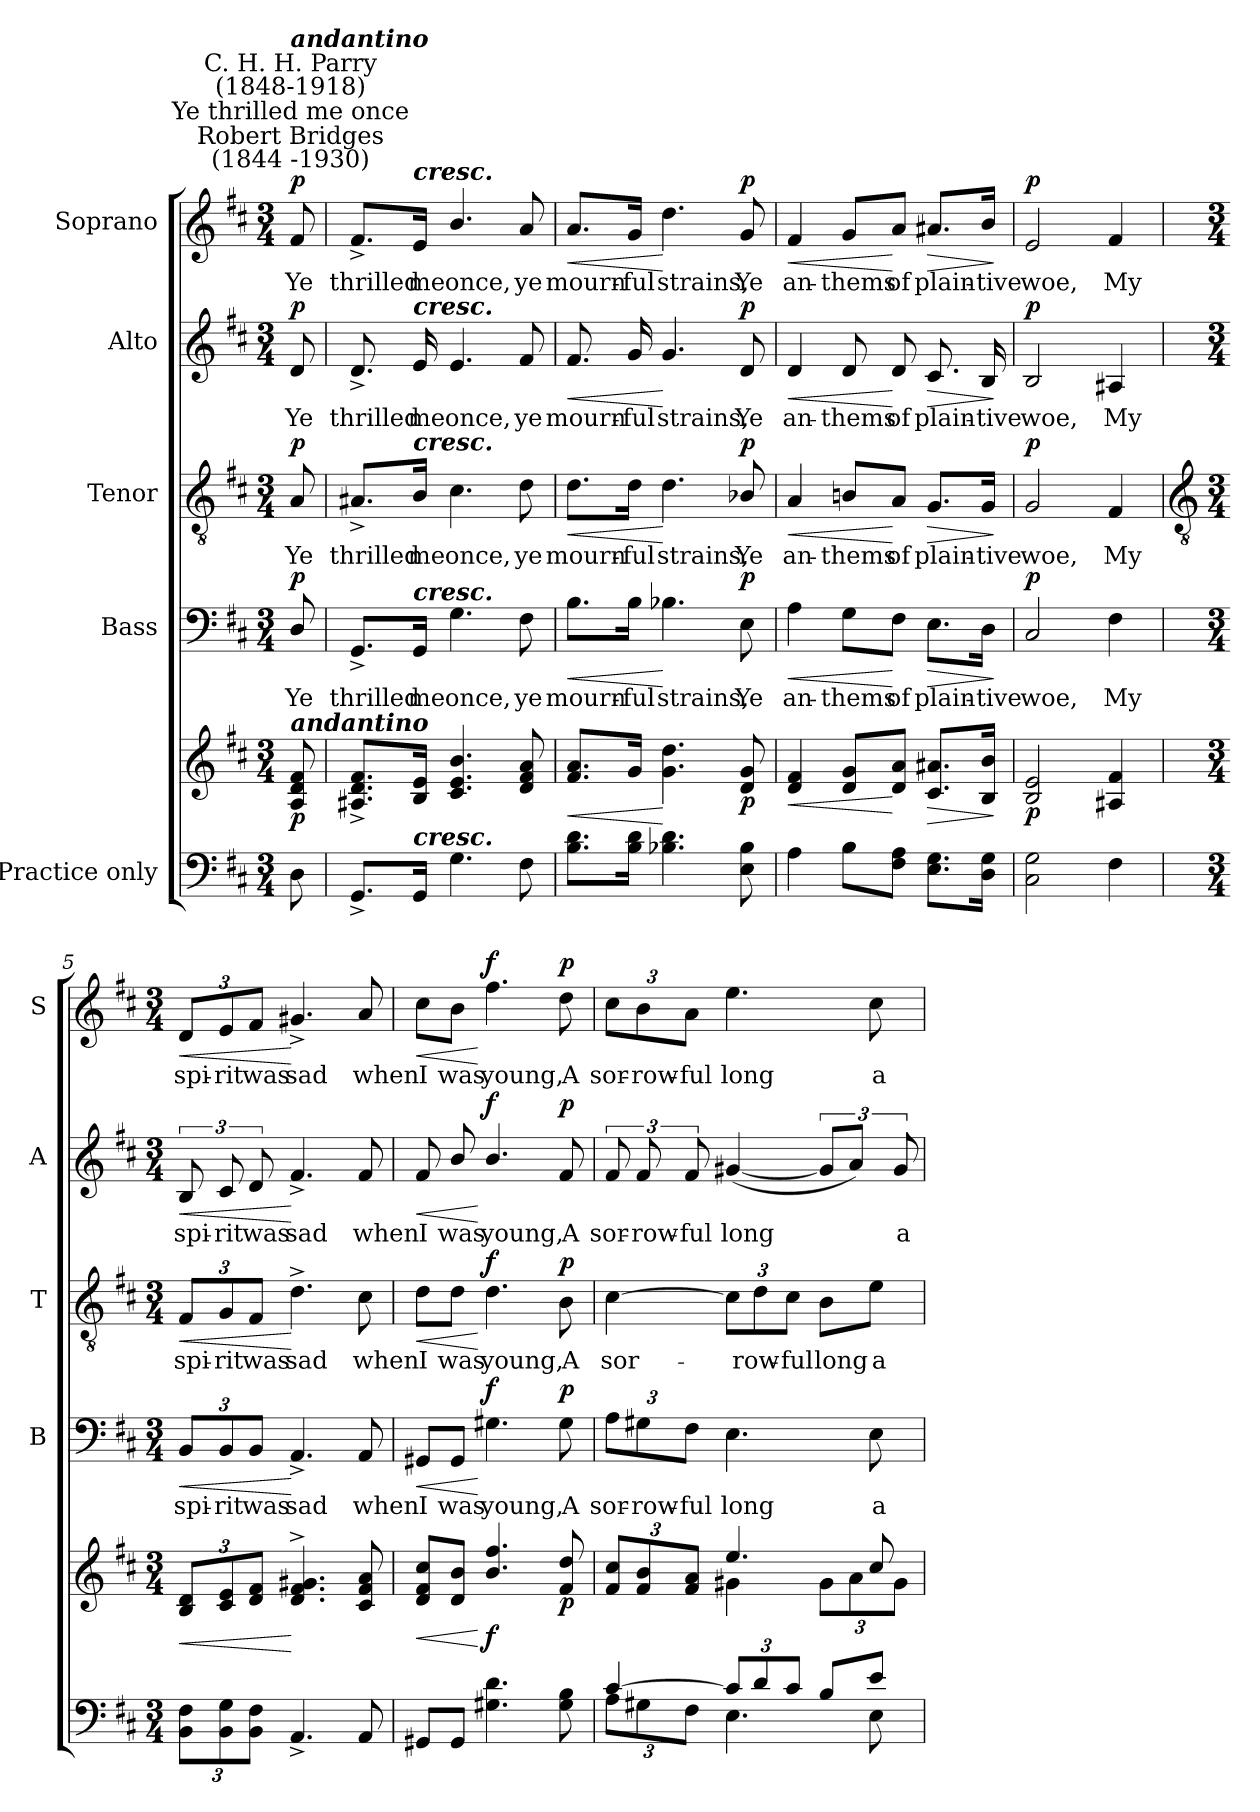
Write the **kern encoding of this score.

**kern	**kern	**dynam	**kern	**text	**dynam	**kern	**text	**dynam	**kern	**text	**dynam	**kern	**text	**dynam
*part5	*part5	*part5	*part4	*part4	*part4	*part3	*part3	*part3	*part2	*part2	*part2	*part1	*part1	*part1
*staff6	*staff5	*staff5/6	*staff4	*staff4	*staff4	*staff3	*staff3	*staff3	*staff2	*staff2	*staff2	*staff1	*staff1	*staff1
*I"Practice only	*	*	*I"Bass	*	*	*I"Tenor	*	*	*I"Alto	*	*	*I"Soprano	*	*
*	*	*	*I'B	*	*	*I'T	*	*	*I'A	*	*	*I'S	*	*
*clefF4	*clefG2	*	*clefF4	*	*	*clefGv2	*	*	*clefG2	*	*	*clefG2	*	*
*k[f#c#]	*k[f#c#]	*	*k[f#c#]	*	*	*k[f#c#]	*	*	*k[f#c#]	*	*	*k[f#c#]	*	*
*D:	*D:	*	*D:	*	*	*D:	*	*	*D:	*	*	*D:	*	*
*M3/4	*M3/4	*	*M3/4	*	*	*M3/4	*	*	*M3/4	*	*	*M3/4	*	*
=	=	=	=	=	=	=	=	=	=	=	=	=	=	=
!	!	!	!	!	!	!	!	!	!	!	!	!LO:TX:a:cj:t=Robert Bridges\n(1844 -1930)	!	!
!	!	!	!	!	!	!	!	!	!	!	!	!LO:TX:a:cj:t=Ye thrilled me once	!	!
!	!	!	!	!	!	!	!	!	!	!	!	!LO:TX:a:cj:t=C. H. H. Parry\n(1848-1918)	!	!
!	!	!	!	!	!	!	!	!	!	!	!	!LO:TX:a:Bi:t=andantino	!	!
!	!LO:TX:a:Bi:t=andantino	!	!	!	!	!	!	!	!	!	!	!	!	!
!	!	!LO:DY:b	!	!LO:LY:b	!LO:DY:b	!	!LO:LY:b	!LO:DY:b	!	!LO:LY:b	!LO:DY:b	!	!LO:LY:b	!LO:DY:b
8D	8A/ 8d/ 8f#/	p	8D/	Ye	p	8A	Ye	p	8d	Ye	p	8f#/	Ye	p
=1	=1	=1	=1	=1	=1	=1	=1	=1	=1	=1	=1	=1	=1	=1
!	!	!	!	!LO:LY:b	!	!	!LO:LY:b	!	!	!LO:LY:b	!	!	!LO:LY:b	!
8.GG^L	8.A#X^ 8.d^ 8.f#^L	.	8.GG^/L	thrilled	.	8.A#X^/L	thrilled	.	8.d^	thrilled	.	8.f#^/L	thrilled	.
!	!	!	!	!	!	!	!	!	!	!	!	!LO:TX:a:Bi:t=cresc.	!	!
!	!	!	!	!	!	!	!	!	!LO:TX:a:Bi:t=cresc.	!	!	!	!	!
!	!	!	!	!	!	!LO:TX:a:Bi:t=cresc.	!	!	!	!	!	!	!	!
!	!	!	!LO:TX:a:Bi:t=cresc.	!	!	!	!	!	!	!	!	!	!	!
!LO:TX:a:Bi:t=cresc.	!	!	!	!	!	!	!	!	!	!	!	!	!	!
!	!	!	!	!LO:LY:b	!	!	!LO:LY:b	!	!	!LO:LY:b	!	!	!LO:LY:b	!
16GGJ	16B 16eJ	.	16GG/Jk	me	.	16B/Jk	me	.	16e	me	.	16e/Jk	me	.
!	!	!	!	!LO:LY:b	!	!	!LO:LY:b	!	!	!LO:LY:b	!	!	!LO:LY:b	!
4.G	4.c#/ 4.e/ 4.b/	.	4.G	once,	.	4.c#	once,	.	4.e	once,	.	4.b/	once,	.
!	!	!	!	!LO:LY:b	!	!	!LO:LY:b	!	!	!LO:LY:b	!	!	!LO:LY:b	!
8F#	8d 8f# 8a	.	8F#	ye	.	8d	ye	.	8f#	ye	.	8a	ye	.
=2	=2	=2	=2	=2	=2	=2	=2	=2	=2	=2	=2	=2	=2	=2
!	!	!LO:HP:b	!	!LO:LY:b	!LO:HP:b	!	!LO:LY:b	!LO:HP:b	!	!LO:LY:b	!LO:HP:b	!	!LO:LY:b	!LO:HP:b
8.B 8.dL	8.f# 8.aL	<	8.B\L	mourn-	<	8.d\L	mourn-	<	8.f#	mourn-	<	8.a/L	mourn-	<
!	!	!	!	!LO:LY:b	!	!	!LO:LY:b	!	!	!LO:LY:b	!	!	!LO:LY:b	!
16B 16dJ	16gJ	.	16B\Jk	-ful	.	16d\Jk	-ful	.	16g	-ful	.	16g/Jk	-ful	.
!	!	!	!	!LO:LY:b	!	!	!LO:LY:b	!	!	!LO:LY:b	!	!	!LO:LY:b	!
4.B-X 4.d	4.g 4.dd	[	4.B-X	strains,	[	4.d	strains,	[	4.g	strains,	[	4.dd	strains,	[
!	!	!LO:DY:b	!	!LO:LY:b	!LO:DY:b	!	!LO:LY:b	!LO:DY:b	!	!LO:LY:b	!LO:DY:b	!	!LO:LY:b	!LO:DY:b
8E 8B-	8d 8g	p	8E	Ye	p	8B-X/	Ye	p	8d	Ye	p	8g	Ye	p
=3	=3	=3	=3	=3	=3	=3	=3	=3	=3	=3	=3	=3	=3	=3
!	!	!LO:HP:b	!	!LO:LY:b	!LO:HP:b	!	!LO:LY:b	!LO:HP:b	!	!LO:LY:b	!LO:HP:b	!	!LO:LY:b	!LO:HP:b
4A	4d 4f#	<	4A	an-	<	4A	an-	<	4d	an-	<	4f#	an-	<
!	!	!	!	!LO:LY:b	!	!	!LO:LY:b	!	!	!LO:LY:b	!	!	!LO:LY:b	!
8BL	8d 8gL	.	8G\L	-thems	.	8Bn/L	-thems	.	8d	-thems	.	8g/L	-thems	.
!	!	!	!	!LO:LY:b	!	!	!LO:LY:b	!	!	!LO:LY:b	!	!	!LO:LY:b	!
8F# 8AJ	8d 8aJ	[	8F#\J	of	[	8A/J	of	[	8d	of	[	8a/J	of	[
!	!	!LO:HP:b	!	!LO:LY:b	!LO:HP:b	!	!LO:LY:b	!LO:HP:b	!	!LO:LY:b	!LO:HP:b	!	!LO:LY:b	!LO:HP:b
8.E 8.GL	8.c# 8.a#XL	>	8.E\L	plain-	>	8.G/L	plain-	>	8.c#	plain-	>	8.a#X/L	plain-	>
!	!	!	!	!LO:LY:b	!	!	!LO:LY:b	!	!	!LO:LY:b	!	!	!LO:LY:b	!
16D 16GJ	16B 16bJ	.	16D\Jk	-tive	.	16G/Jk	-tive	.	16B	-tive	.	16b/Jk	-tive	.
.	.	]	.	.	]	.	.	]	.	.	]	.	.	]
=4	=4	=4	=4	=4	=4	=4	=4	=4	=4	=4	=4	=4	=4	=4
!	!	!LO:DY:b	!	!LO:LY:b	!LO:DY:b	!	!LO:LY:b	!LO:DY:b	!	!LO:LY:b	!LO:DY:b	!	!LO:LY:b	!LO:DY:b
2C# 2G	2B 2e	p	2C#	woe,	p	2G	woe,	p	2B	woe,	p	2e	woe,	p
!	!	!	!	!LO:LY:b	!	!	!LO:LY:b	!	!	!LO:LY:b	!	!	!LO:LY:b	!
4F#	4A#X 4f#	.	4F#	My	.	4F#	My	.	4A#X	My	.	4f#	My	.
!!LO:LB:g=z
=5	=5	=5	=5	=5	=5	=5	=5	=5	=5	=5	=5	=5	=5	=5
*	*	*	*	*	*	*clefGv2	*	*	*	*	*	*	*	*
*M3/4	*M3/4	*	*M3/4	*	*	*M3/4	*	*	*M3/4	*	*	*M3/4	*	*
*^	*	*	*	*	*	*	*	*	*	*	*	*	*	*
!	!	!	!LO:HP:b	!	!LO:LY:b	!LO:HP:b	!	!LO:LY:b	!LO:HP:b	!	!LO:LY:b	!LO:HP:b	!	!LO:LY:b	!LO:HP:b
*	*	*^	*	*	*	*	*	*	*	*	*	*	*	*	*
2.ryy	12BB\ 12F#\L	12B 12dL	2.ryy	<	12BB/L	spi-	<	12F#/L	spi-	<	12B	spi-	<	12d/L	spi-	<
!	!	!	!	!	!	!LO:LY:b	!	!	!LO:LY:b	!	!	!LO:LY:b	!	!	!LO:LY:b	!
.	12BB\ 12G\	12c# 12e	.	.	12BB/	-rit	.	12G/	-rit	.	12c#	-rit	.	12e/	-rit	.
!	!	!	!	!	!	!LO:LY:b	!	!	!LO:LY:b	!	!	!LO:LY:b	!	!	!LO:LY:b	!
.	12BB\ 12F#\J	12d 12f#J	.	.	12BB/J	was	.	12F#/J	was	.	12d	was	.	12f#/J	was	.
!	!	!	!	!	!	!LO:LY:b	!	!	!LO:LY:b	!	!	!LO:LY:b	!	!	!LO:LY:b	!
.	4.AA^/	4.d^ 4.f#^ 4.g#X^	.	[	4.AA^	sad	[	4.d^	sad	[	4.f#^	sad	[	4.g#X^	sad	[
!	!	!	!	!	!	!LO:LY:b	!	!	!LO:LY:b	!	!	!LO:LY:b	!	!	!LO:LY:b	!
.	8AA/	8c# 8f# 8a	.	.	8AA	when	.	8c#	when	.	8f#	when	.	8a	when	.
=6	=6	=6	=6	=6	=6	=6	=6	=6	=6	=6	=6	=6	=6	=6	=6	=6
!	!	!	!	!LO:HP:b	!	!LO:LY:b	!LO:HP:b	!	!LO:LY:b	!LO:HP:b	!	!LO:LY:b	!LO:HP:b	!	!LO:LY:b	!LO:HP:b
2.ryy	8GG#X/L	8d 8f# 8cc#L	2.ryy	<	8GG#X/L	I	<	8d\L	I	<	8f#	I	<	8cc#\L	I	<
!	!	!	!	!	!	!LO:LY:b	!	!	!LO:LY:b	!	!	!LO:LY:b	!	!	!LO:LY:b	!
.	8GG#/J	8d 8bJ	.	.	8GG#/J	was	.	8d\J	was	.	8b/	was	.	8b\J	was	.
!	!	!	!	!LO:DY:n=1:b	!	!LO:LY:b	!LO:DY:n=1:b	!	!LO:LY:b	!LO:DY:n=1:b	!	!LO:LY:b	!LO:DY:n=1:b	!	!LO:LY:b	!LO:DY:n=1:b
.	4.G#X\ 4.d\	4.b 4.ff#	.	[ f	4.G#X	young,	[ f	4.d	young,	[ f	4.b/	young,	[ f	4.ff#	young,	[ f
!	!	!	!	!LO:DY:n=2:b	!	!LO:LY:b	!LO:DY:n=2:b	!	!LO:LY:b	!LO:DY:n=2:b	!	!LO:LY:b	!LO:DY:n=2:b	!	!LO:LY:b	!LO:DY:n=2:b
.	8G#\ 8B\	8f# 8dd	.	p	8G#	A	p	8B	A	p	8f#	A	p	8dd	A	p
=7	=7	=7	=7	=7	=7	=7	=7	=7	=7	=7	=7	=7	=7	=7	=7	=7
!	!	!	!	!	!	!LO:LY:b	!	!	!LO:LY:b	!	!	!LO:LY:b	!	!	!LO:LY:b	!
[4c#/	12A\L	12f# 12cc#L	4ryy	.	12A\L	sor-	.	[4c#	sor-	.	12f#	sor-	.	12cc#\L	sor-	.
!	!	!	!	!	!	!LO:LY:b	!	!	!	!	!	!LO:LY:b	!	!	!LO:LY:b	!
.	12G#X\	12f# 12b	.	.	12G#X\	-row-	.	.	.	.	12f#	-row-	.	12b\	-row-	.
!	!	!	!	!	!	!LO:LY:b	!	!	!	!	!	!LO:LY:b	!	!	!LO:LY:b	!
.	12F#\J	12f# 12aJ	.	.	12F#\J	-ful	.	.	.	.	12f#	-ful	.	12a\J	-ful	.
!	!	!	!	!	!	!LO:LY:b	!	!	!	!	!	!LO:LY:b	!	!	!LO:LY:b	!
12c#/L]	4.E\	4.ee/	4g#X\	.	4.E	long	.	12c#\L]	.	.	(<[4g#X	long	.	4.ee	long	.
!	!	!	!	!	!	!	!	!	!LO:LY:b	!	!	!	!	!	!	!
12d/	.	.	.	.	.	.	.	12d\	row-	.	.	.	.	.	.	.
!	!	!	!	!	!	!	!	!	!LO:LY:b	!	!	!	!	!	!	!
12c#/J	.	.	.	.	.	.	.	12c#\J	-ful	.	.	.	.	.	.	.
!	!	!	!	!	!	!	!	!	!LO:LY:b	!	!	!	!	!	!	!
8B/L	.	.	12g#\L	.	.	.	.	8B\L	long	.	12g#L]	.	.	.	.	.
.	.	.	12a\	.	.	.	.	.	.	.	12aJ)	.	.	.	.	.
!	!	!	!	!	!	!LO:LY:b	!	!	!LO:LY:b	!	!	!	!	!	!LO:LY:b	!
8e/J	8E\	8cc#/	.	.	8E	a-	.	8e\J	a-	.	.	.	.	8cc#	a-	.
!	!	!	!	!	!	!	!	!	!	!	!	!LO:LY:b	!	!	!	!
.	.	.	12g#\J	.	.	.	.	.	.	.	12g#	a-	.	.	.	.
*v	*v	*	*	*	*	*	*	*	*	*	*	*	*	*	*	*
*	*v	*v	*	*	*	*	*	*	*	*	*	*	*	*	*
=	=	=	=	=	=	=	=	=	=	=	=	=	=	=
*-	*-	*-	*-	*-	*-	*-	*-	*-	*-	*-	*-	*-	*-	*-
